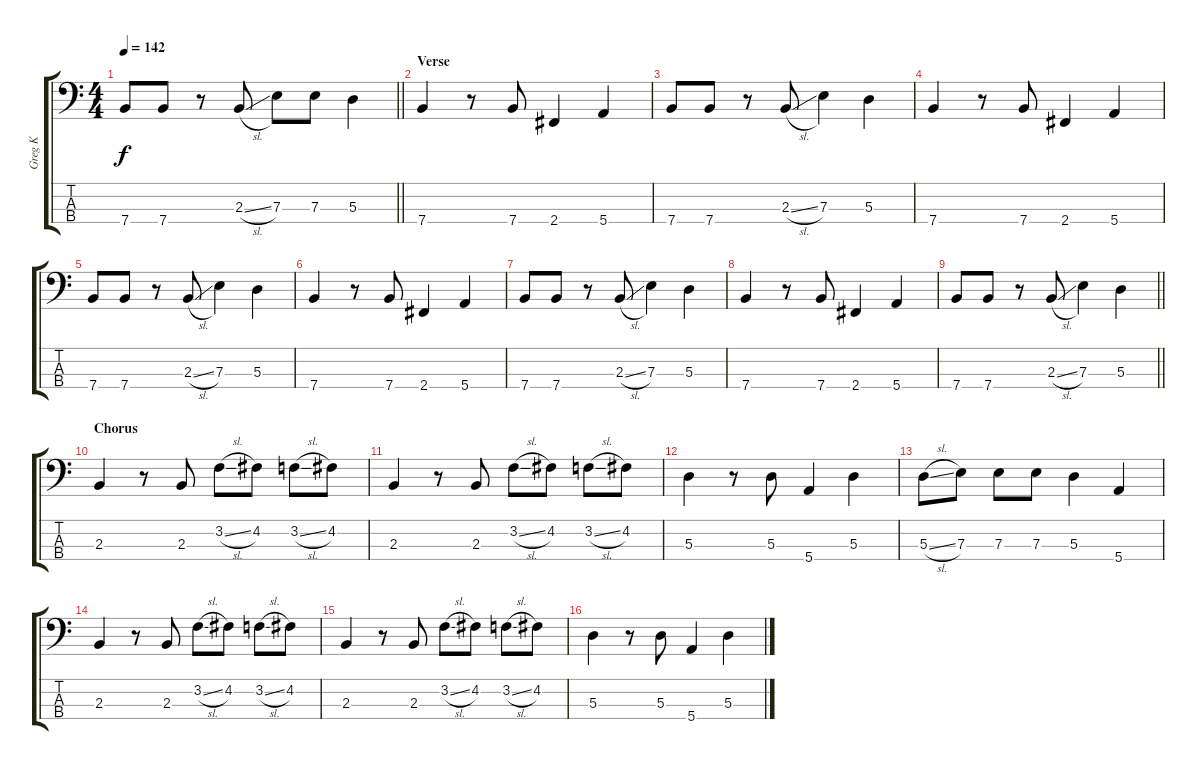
\track ("Greg K" "Greg K") {instrument electricbassfinger}
\staff {score tabs}
\tuning (G2 D2 A1 E1) {hide}
\ts (4 4)
\tempo 142
\clef f4
\barLineRight lightlight
\ks c
7.4.8{dy f} 7.4.8 r.8 2.3{sl}.8 7.3.8 7.3.8 5.3.4 |
\section ("" "Verse")
7.4.4 r.8 7.4.8 2.4.4 5.4.4 |
7.4.8 7.4.8 r.8 2.3{sl}.8 7.3.4 5.3.4 |
7.4.4 r.8 7.4.8 2.4.4 5.4.4 |
7.4.8 7.4.8 r.8 2.3{sl}.8 7.3.4 5.3.4 |
7.4.4 r.8 7.4.8 2.4.4 5.4.4 |
7.4.8 7.4.8 r.8 2.3{sl}.8 7.3.4 5.3.4 |
7.4.4 r.8 7.4.8 2.4.4 5.4.4 |
\barLineRight lightlight
7.4.8 7.4.8 r.8 2.3{sl}.8 7.3.4 5.3.4 |
\section ("" "Chorus")
2.3.4 r.8 2.3.8 3.2{sl}.8 4.2.8 3.2{sl}.8 4.2.8 |
2.3.4 r.8 2.3.8 3.2{sl}.8 4.2.8 3.2{sl}.8 4.2.8 |
5.3.4 r.8 5.3.8 5.4.4 5.3.4 |
5.3{sl}.8 7.3.8 7.3.8 7.3.8 5.3.4 5.4.4 |
2.3.4 r.8 2.3.8 3.2{sl}.8 4.2.8 3.2{sl}.8 4.2.8 |
2.3.4 r.8 2.3.8 3.2{sl}.8 4.2.8 3.2{sl}.8 4.2.8 |
5.3.4 r.8 5.3.8 5.4.4 5.3.4
